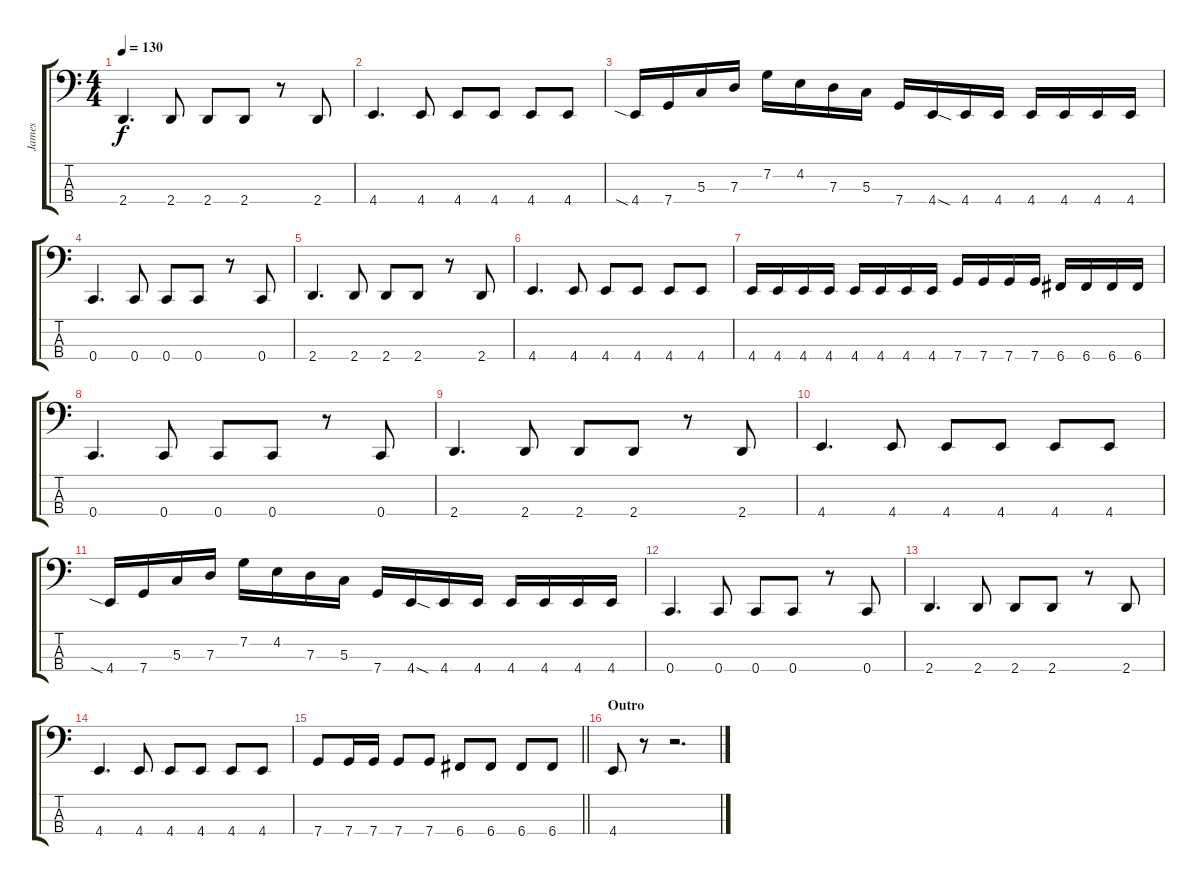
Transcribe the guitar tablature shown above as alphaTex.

\track ("James" "James") {instrument electricbasspick}
\staff {score tabs}
\tuning (F2 C2 G1 C1) {hide}
\ts (4 4)
\tempo 130
\clef f4
\ks c
2.4.4{d dy f} 2.4.8 2.4.8 2.4.8 r.8 2.4.8 |
4.4.4{d} 4.4.8 4.4.8 4.4.8 4.4.8 4.4.8 |
4.4{sia}.16 7.4.16 5.3.16 7.3.16 7.2.16 4.2.16 7.3.16 5.3.16 7.4.16 4.4{sod}.16 4.4.16 4.4.16 4.4.16 4.4.16 4.4.16 4.4.16 |
0.4.4{d} 0.4.8 0.4.8 0.4.8 r.8 0.4.8 |
2.4.4{d} 2.4.8 2.4.8 2.4.8 r.8 2.4.8 |
4.4.4{d} 4.4.8 4.4.8 4.4.8 4.4.8 4.4.8 |
4.4.16 4.4.16 4.4.16 4.4.16 4.4.16 4.4.16 4.4.16 4.4.16 7.4.16 7.4.16 7.4.16 7.4.16 6.4.16 6.4.16 6.4.16 6.4.16 |
0.4.4{d} 0.4.8 0.4.8 0.4.8 r.8 0.4.8 |
2.4.4{d} 2.4.8 2.4.8 2.4.8 r.8 2.4.8 |
4.4.4{d} 4.4.8 4.4.8 4.4.8 4.4.8 4.4.8 |
4.4{sia}.16 7.4.16 5.3.16 7.3.16 7.2.16 4.2.16 7.3.16 5.3.16 7.4.16 4.4{sod}.16 4.4.16 4.4.16 4.4.16 4.4.16 4.4.16 4.4.16 |
0.4.4{d} 0.4.8 0.4.8 0.4.8 r.8 0.4.8 |
2.4.4{d} 2.4.8 2.4.8 2.4.8 r.8 2.4.8 |
4.4.4{d} 4.4.8 4.4.8 4.4.8 4.4.8 4.4.8 |
\barLineRight lightlight
7.4.8 7.4.16 7.4.16 7.4.8 7.4.8 6.4.8 6.4.8 6.4.8 6.4.8 |
\section ("" "Outro")
4.4.8 r.8 r.2{d}
